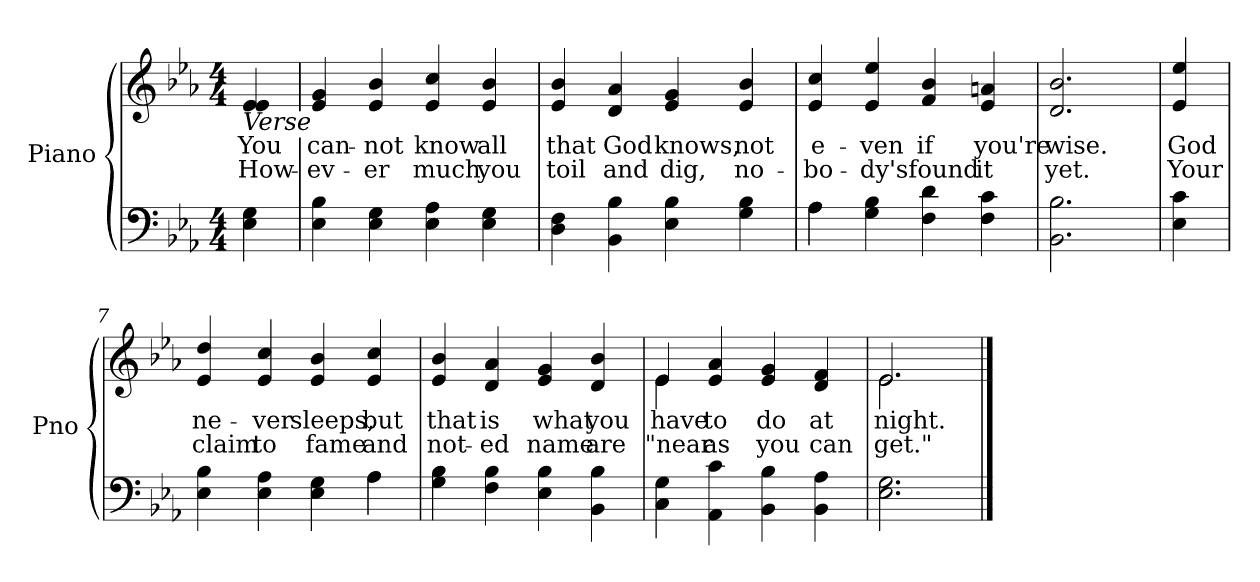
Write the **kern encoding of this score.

**kern	**kern	**text	**text
*part2	*part1	*part1	*part1
*staff2	*staff1	*staff1	*staff1
*I"Piano	*I"Piano	*	*
*I'Pno	*I'Pno	*	*
*clefF4	*clefG2	*	*
*k[b-e-a-]	*k[b-e-a-]	*	*
*M4/4	*M4/4	*	*
=1	=1	=1	=1
!	!LO:TX:b:i:t=Verse	!	!
!	!	!LO:LY:b	!LO:LY:b
4E-\ 4G\	4e-/ 4e-/	You	How-
=2	=2	=2	=2
!	!	!LO:LY:b	!LO:LY:b
4E-\ 4B-\	4e-/ 4g/	can-	-ev-
!	!	!LO:LY:b	!LO:LY:b
4E-\ 4G\	4e-/ 4b-/	-not	-er
!	!	!LO:LY:b	!LO:LY:b
4E-\ 4A-\	4e-/ 4cc/	know	much
!	!	!LO:LY:b	!LO:LY:b
4E-\ 4G\	4e-/ 4b-/	all	you
=3	=3	=3	=3
!	!	!LO:LY:b	!LO:LY:b
4D\ 4F\	4e-/ 4b-/	that	toil
!	!	!LO:LY:b	!LO:LY:b
4BB-\ 4B-\	4d/ 4a-/	God	and
!	!	!LO:LY:b	!LO:LY:b
4E-\ 4B-\	4e-/ 4g/	knows,	dig,
!	!	!LO:LY:b	!LO:LY:b
4G\ 4B-\	4e-/ 4b-/	not	no-
=4	=4	=4	=4
*^	*	*	*
!	!	!	!LO:LY:b	!LO:LY:b
4A-\	4A-\	4e-/ 4cc/	e-	-bo-
!	!	!	!LO:LY:b	!LO:LY:b
4G\ 4B-\	2.ryy	4e-/ 4ee-/	-ven	-dy's
!	!	!	!LO:LY:b	!LO:LY:b
4F\ 4d\	.	4f/ 4b-/	if	found
!	!	!	!LO:LY:b	!LO:LY:b
4F\ 4c\	.	4e-/ 4an/	you're	it
*v	*v	*	*	*
=5	=5	=5	=5
!	!	!LO:LY:b	!LO:LY:b
2.BB-\ 2.B-\	2.d/ 2.b-/	wise.	yet.
!!LO:LB:g=z
=6	=6	=6	=6
!	!	!LO:LY:b	!LO:LY:b
4E-\ 4c\	4e-/ 4ee-/	God	Your
=7	=7	=7	=7
*^	*	*	*
!	!	!	!LO:LY:b	!LO:LY:b
4E-\ 4B-\	2.ryy	4e-/ 4dd/	ne-	claim
!	!	!	!LO:LY:b	!LO:LY:b
4E-\ 4A-\	.	4e-/ 4cc/	-ver	to
!	!	!	!LO:LY:b	!LO:LY:b
4E-\ 4G\	.	4e-/ 4b-/	sleeps,	fame
!	!	!	!LO:LY:b	!LO:LY:b
4A-\	4A-\	4e-/ 4cc/	but	and
=8	=8	=8	=8	=8
!	!	!	!LO:LY:b	!LO:LY:b
*v	*v	*	*	*
4G\ 4B-\	4e-/ 4b-/	that	not-
!	!	!LO:LY:b	!LO:LY:b
4F\ 4B-\	4d/ 4a-/	is	-ed
!	!	!LO:LY:b	!LO:LY:b
4E-\ 4B-\	4e-/ 4g/	what	name
!	!	!LO:LY:b	!LO:LY:b
4BB-\ 4B-\	4d/ 4b-/	you	are
=9	=9	=9	=9
!	!	!LO:LY:b	!LO:LY:b
*	*^	*	*
4C\ 4G\	4e-/	4e-\	have	"near
!	!	!	!LO:LY:b	!LO:LY:b
4AA-\ 4c\	4e-/ 4a-/	2.ryy	to	as
!	!	!	!LO:LY:b	!LO:LY:b
4BB-\ 4B-\	4e-/ 4g/	.	do	you
!	!	!	!LO:LY:b	!LO:LY:b
4BB-\ 4A-\	4d/ 4f/	.	at	can
=10	=10	=10	=10	=10
!	!	!	!LO:LY:b	!LO:LY:b
2.E-\ 2.G\	2.e-/	2.e-\	night.	get."
*	*v	*v	*	*
==	==	==	==
*-	*-	*-	*-
